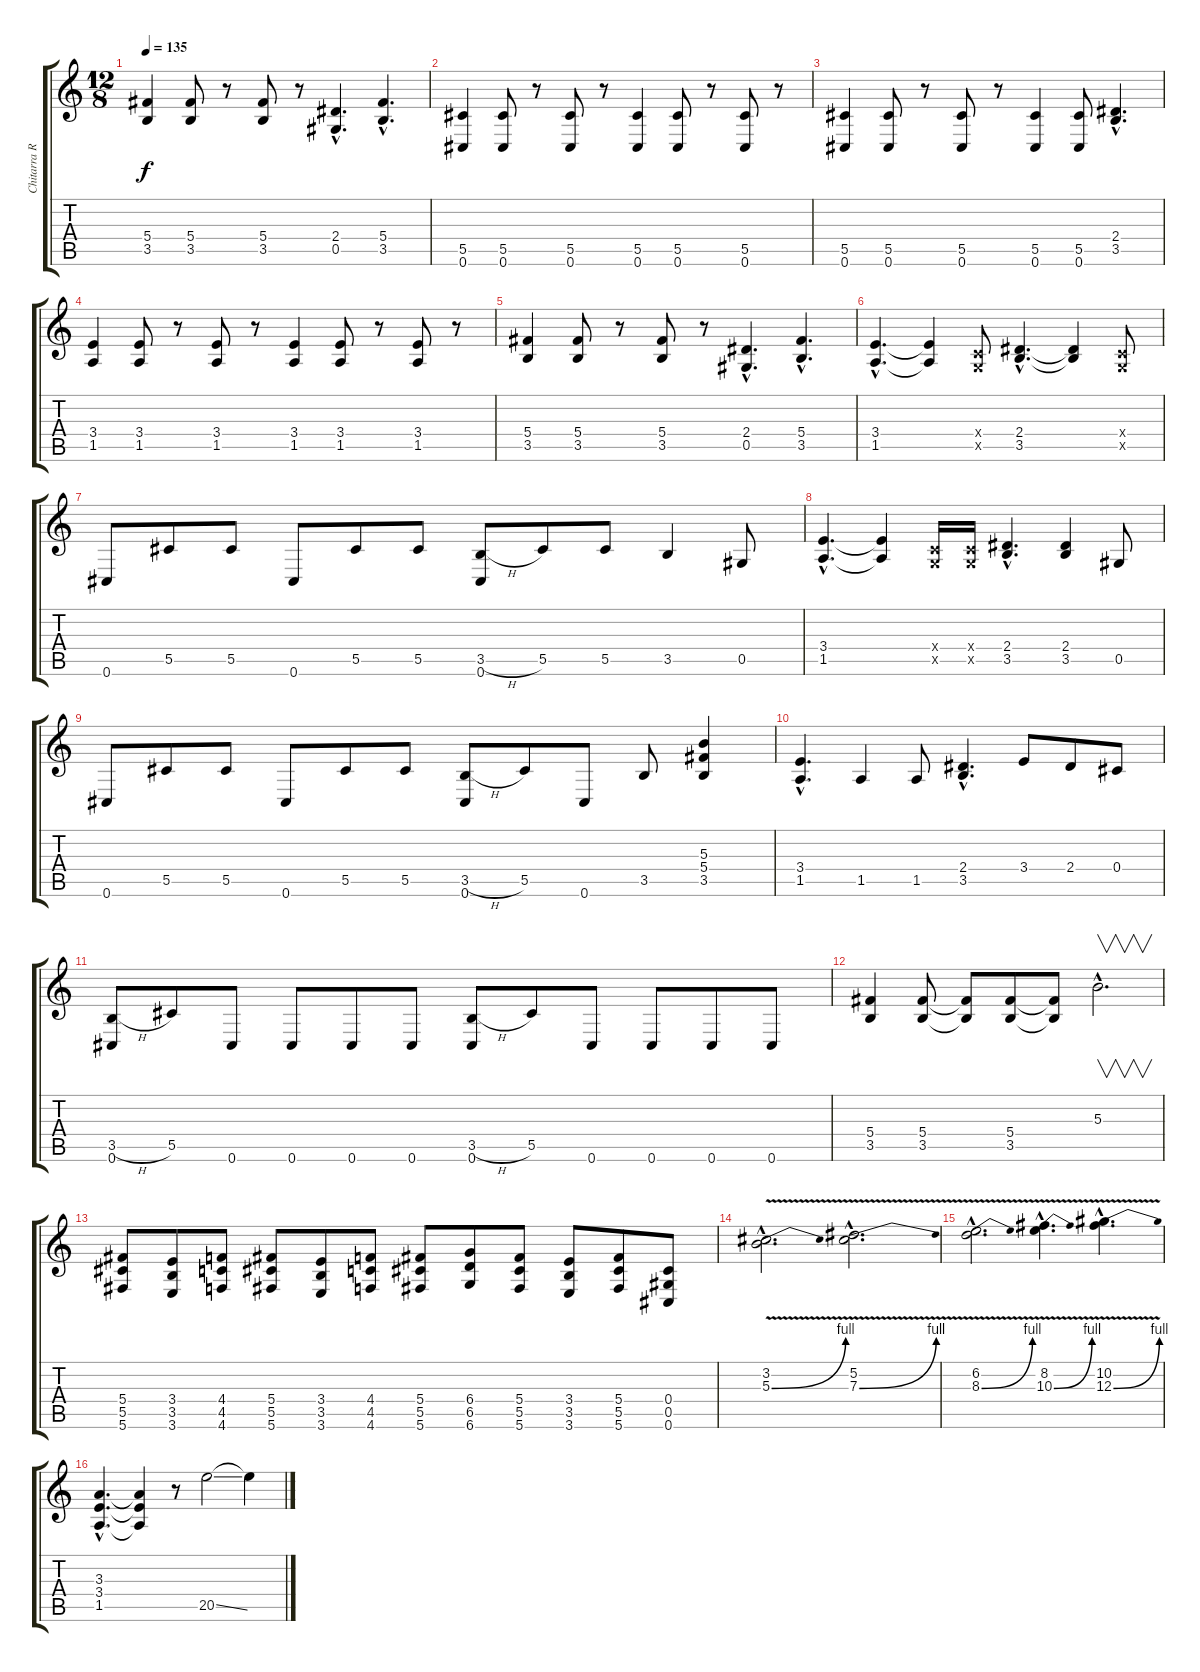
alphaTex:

\track ("Chitarra Ritmica" "Chitarra R") {instrument distortionguitar}
\staff {score tabs}
\tuning (Eb4 Bb3 Gb3 Db3 Ab2 Db2) {hide}
\ts (12 8)
\tempo 135
\clef g2
\ks c
(5.4 3.5).4{dy f} (5.4 3.5).8 r.8 (5.4 3.5).8 r.8 (2.4{hac} 0.5{hac}).4{d} (5.4{hac} 3.5{hac}).4{d} |
(5.5 0.6).4 (5.5 0.6).8 r.8 (5.5 0.6).8 r.8 (5.5 0.6).4 (5.5 0.6).8 r.8 (5.5 0.6).8 r.8 |
(5.5 0.6).4 (5.5 0.6).8 r.8 (5.5 0.6).8 r.8 (5.5 0.6).4 (5.5 0.6).8 (2.4{hac} 3.5{hac}).4{d} |
(3.4 1.5).4 (3.4 1.5).8 r.8 (3.4 1.5).8 r.8 (3.4 1.5).4 (3.4 1.5).8 r.8 (3.4 1.5).8 r.8 |
(5.4 3.5).4 (5.4 3.5).8 r.8 (5.4 3.5).8 r.8 (2.4{hac} 0.5{hac}).4{d} (5.4{hac} 3.5{hac}).4{d} |
(3.4{hac} 1.5{hac}).4{d} (3.4{t} 1.5{t}).4 (-1.4{x} -1.5{x}).8 (2.4{hac} 3.5{hac}).4{d} (2.4{t} 3.5{t}).4 (-1.4{x} -1.5{x}).8 |
0.6.8 5.5.8 5.5.8 0.6.8 5.5.8 5.5.8 (3.5{h} 0.6).8 5.5.8 5.5.8 3.5.4 0.5.8 |
(3.4{hac} 1.5{hac}).4{d} (3.4{t} 1.5{t}).4 (-1.4{x} -1.5{x}).16 (-1.4{x} -1.5{x}).16 (2.4{hac} 3.5{hac}).4{d} (2.4 3.5).4 0.5.8 |
0.6.8 5.5.8 5.5.8 0.6.8 5.5.8 5.5.8 (3.5{h} 0.6).8 5.5.8 0.6.8 3.5.8 (5.3 5.4 3.5).4 |
(3.4{hac} 1.5{hac}).4{d} 1.5.4 1.5.8 (2.4{hac} 3.5{hac}).4{d} 3.4.8 2.4.8 0.4.8 |
(3.5{h} 0.6).8 5.5.8 0.6.8 0.6.8 0.6.8 0.6.8 (3.5{h} 0.6).8 5.5.8 0.6.8 0.6.8 0.6.8 0.6.8 |
(5.4 3.5).4 (5.4 3.5).8 (5.4{t} 3.5{t}).8 (5.4 3.5).8 (5.4{t} 3.5{t}).8 5.3{hac}.2{v d} |
(5.4 5.5 5.6).8 (3.4 3.5 3.6).8 (4.4 4.5 4.6).8 (5.4 5.5 5.6).8 (3.4 3.5 3.6).8 (4.4 4.5 4.6).8 (5.4 5.5 5.6).8 (6.4 6.5 6.6).8 (5.4 5.5 5.6).8 (3.4 3.5 3.6).8 (5.4 5.5 5.6).8 (0.4 0.5 0.6).8 |
(3.2{v hac} 5.3{be (bend 0 0 60 4) v hac}).2{d} (5.2{v hac} 7.3{be (bend 0 0 60 4) v hac}).2{d} |
(6.2{v hac} 8.3{be (bend 0 0 60 4) v hac}).2{d} (8.2{v hac} 10.3{be (bend 0 0 60 4) v hac}).4{d} (10.2{v hac} 12.3{be (bend 0 0 60 4) v hac}).4{d} |
(3.3{hac} 3.4{hac} 1.5{hac}).4{d} (3.3{t} 3.4{t} 1.5{t}).4 r.8 20.5{ss}.2 20.5{t}.4
